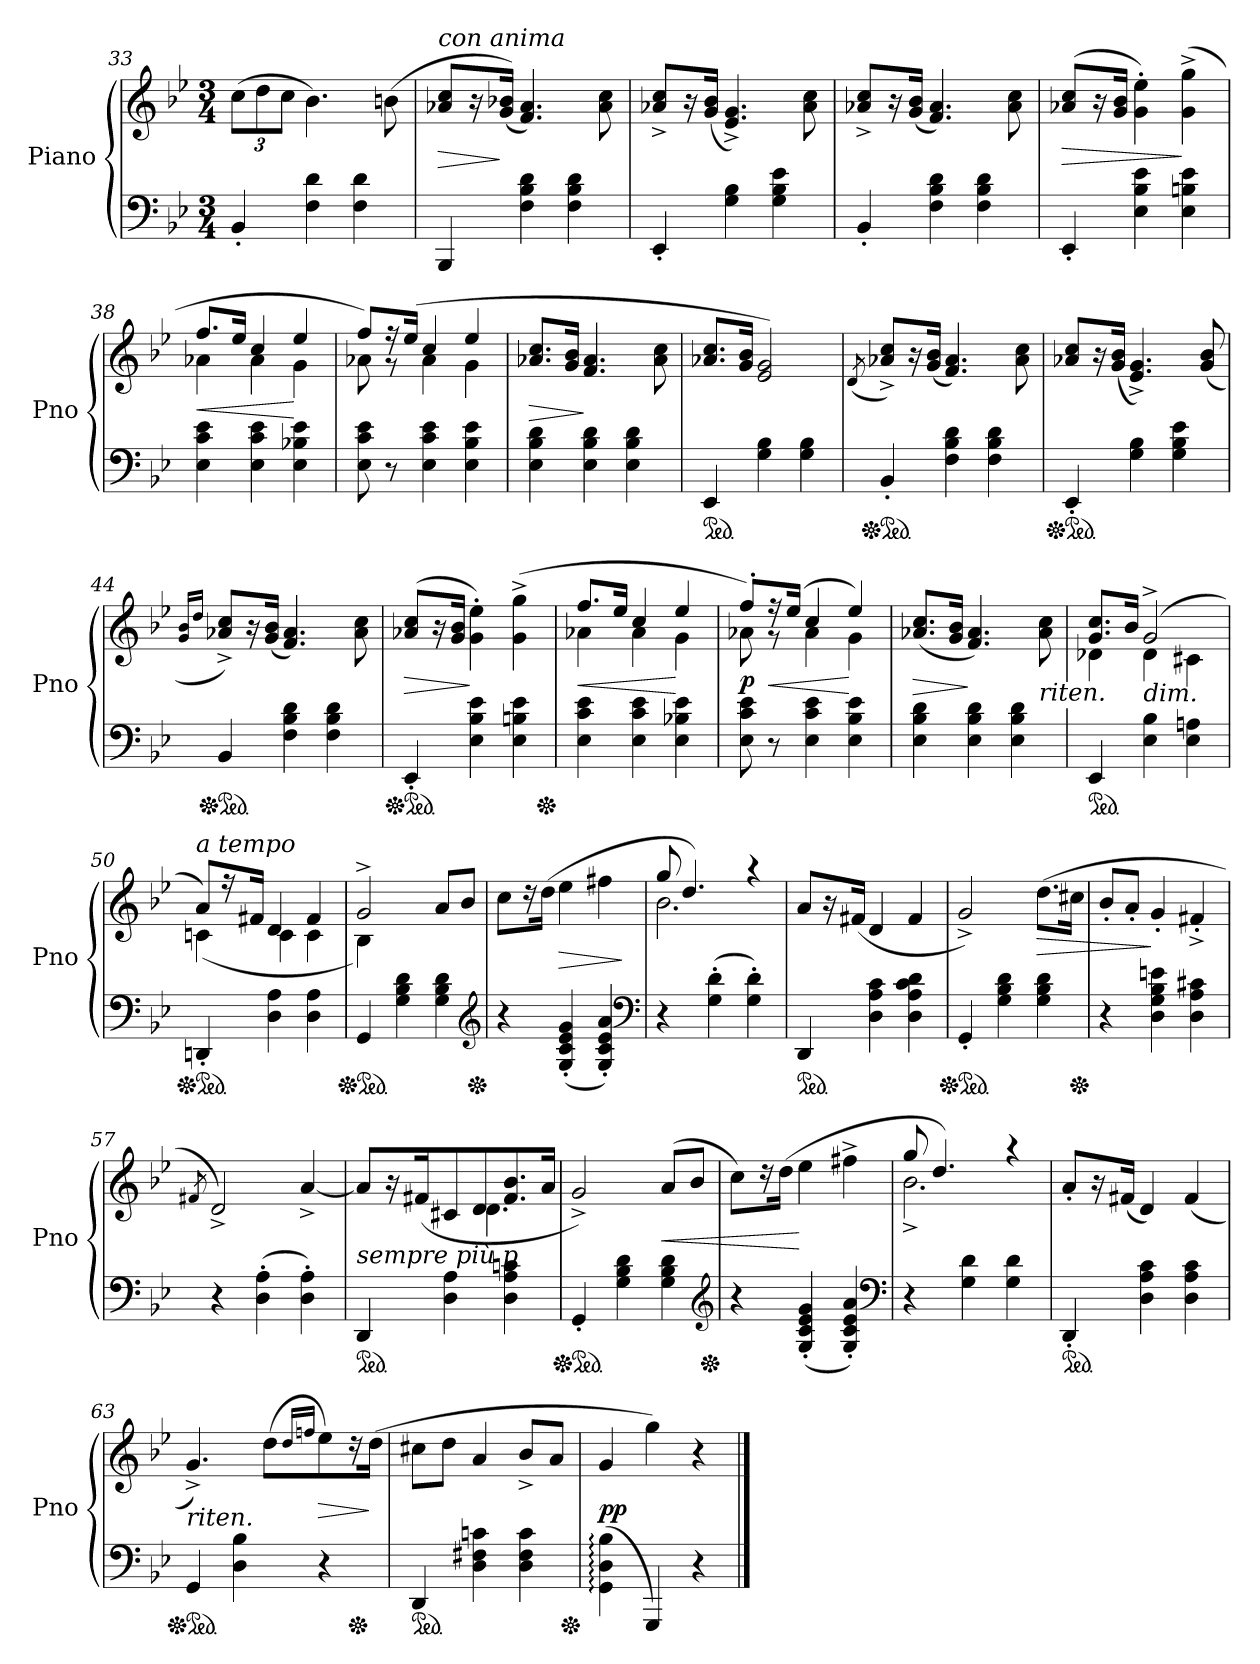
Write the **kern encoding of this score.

**kern	**kern	**dynam
*part1	*part1	*part1
*staff2	*staff1	*staff1/2
*I"Piano	*	*
*I'Pno	*	*
*clefF4	*clefG2	*
*k[b-e-]	*k[b-e-]	*
*g:	*g:	*
*M3/4	*M3/4	*
=33	=33	=33
4BB-'	(12ccL	.
.	12dd	.
.	12ccJ	.
4F 4d	4.b-)	.
4F 4d	.	.
.	(8bn	.
=34	=34	=34
!	!LO:TX:a:i:t=con anima	!
4BBB-	8a-X 8ccL	>
.	16r	.
.	(16g 16b-XJk)	]
4F 4B- 4d	4.f 4.a-)	.
4F 4B- 4d	.	.
.	8a- 8cc	.
=35	=35	=35
4EE-'	8a-X^ 8cc^L	.
.	16r	.
.	(16g 16b-Jk	.
4G 4B-	4.e-^ 4.g^)	.
4G 4B- 4e-	.	.
.	8a- 8cc	.
=36	=36	=36
4BB-'	8a-X^ 8cc^L	.
.	16r	.
.	(16g 16b-Jk	.
4F 4B- 4d	4.f 4.a-)	.
4F 4B- 4d	.	.
.	8a- 8cc	.
=37	=37	=37
4EE-'	(>8a-X 8ccL	>
.	16r	.
.	16g 16b-Jk	.
4E- 4B- 4e-	4g' 4ee-')	.
4E- 4Bn 4e-	(4g^ 4gg^	]
=38	=38	=38
*	*^	*
4E- 4c 4e-	8.ffL	4a-X	<
.	16ee-Jk	.	.
4E- 4c 4e-	4cc	4a-	.
4E- 4B-X 4e-	4ee-	4g	[
=39	=39	=39	=39
8E- 8c 8e-	8ffL)	8a-X	.
8r	16r	8r	.
.	(16ee-Jk	.	.
4E- 4c 4e-	4cc	4a-	.
4E- 4B- 4e-	4ee-	4g	.
*	*v	*v	*
=40	=40	=40
4E- 4B- 4d	8.a-X 8.ccL	>
.	16g 16b-Jk	.
4E- 4B- 4d	4.f 4.a-	]
4E- 4B- 4d	.	.
.	8a- 8cc	.
=41	=41	=41
*ped	*	*
4EE-	8.a-X 8.ccL	.
.	16g 16b-Jk	.
4G 4B-	2e- 2g)	.
4G 4B-	.	.
=42	=42	=42
.	(8qd/	.
*Xped	*	*
*ped	*	*
4BB-'	8a-X^ 8cc^L)	.
.	16r	.
.	(16g 16b-Jk	.
4F 4B- 4d	4.f 4.a-)	.
4F 4B- 4d	.	.
.	8a- 8cc	.
=43	=43	=43
*Xped	*	*
*ped	*	*
4EE-'	8a-X 8ccL	.
.	16r	.
.	(16g 16b-Jk	.
4G 4B-	4.e-^ 4.g^)	.
4G 4B- 4e-	.	.
.	(8g 8b-	.
=44	=44	=44
.	16qg/ 16qb-/LL	.
.	16qdd/JJ	.
*Xped	*	*
*ped	*	*
4BB-	8a-X^ 8cc^L)	.
.	16r	.
.	(16g 16b-Jk	.
4F 4B- 4d	4.f 4.a-)	.
4F 4B- 4d	.	.
.	8a- 8cc	.
=45	=45	=45
*Xped	*	*
*ped	*	*
4EE-'	(>8a-X 8ccL	>
.	16r	.
.	16g 16b-Jk	.
4E- 4B- 4e-	4g' 4ee-')	]
4E- 4Bn 4e-	(4g^ 4gg^	.
*Xped	*	*
=46	=46	=46
*	*^	*
4E- 4c 4e-	8.ffL	4a-X	<
.	16ee-Jk	.	.
4E- 4c 4e-	4cc	4a-	.
4E- 4B-X 4e-	4ee-	4g	[
=47	=47	=47	=47
8E- 8c 8e-	8ff'L)	8a-X	p
8r	16r	8r	<
.	(16ee-Jk	.	.
4E- 4c 4e-	4cc	4a-	.
4E- 4B- 4e-	4ee-)	4g	[
*	*v	*v	*
=48	=48	=48
4E- 4B- 4d	(8.a-X 8.ccL	>
.	16g 16b-Jk	.
4E- 4B- 4d	4.f 4.a-)	]
4E- 4B- 4d	.	.
!	!LO:TX:b:i:t=riten.	!
.	8a- 8cc	.
=49	=49	=49
*	*^	*
*ped	*	*	*
4EE-	8.g 8.ccL	4d-X	.
.	16b-Jk	.	.
!	!LO:TX:b:i:t=dim.	!	!
4E- 4B-	(2g^	4d-	.
4E- 4An	.	4c#X	.
=50	=50	=50	=50
!	!LO:TX:a:i:t=a tempo	!	!
*Xped	*	*	*
*ped	*	*	*
4DDn'	8aL)	(4cn	.
.	16r	.	.
.	16f#XJk	.	.
4D 4A	4d	4c	.
4D 4A	4f#	4c	.
=51	=51	=51	=51
*Xped	*	*	*
*ped	*	*	*
4GG	2g^	4B-)	.
4G 4B- 4d	.	4ryy	.
4G 4B- 4d	8aL	4ryy	.
.	8b-J	.	.
*	*v	*v	*
*clefG2	*	*
*Xped	*	*
=52	=52	=52
4r	8ccL	.
.	16r	.
.	(>16ddJk	.
(4G' 4c' 4e-' 4g'	4ee-	>
4G' 4c' 4e-' 4a')	4ff#X	.
*clefF4	*	*
.	.	]
=53	=53	=53
*	*^	*
4r	8gg	2.b-	.
.	4.dd)	.	.
(4G' 4d'	.	.	.
4G' 4d')	4r	.	.
*	*v	*v	*
=54	=54	=54
*ped	*	*
4DD	8aL	.
.	16r	.
.	(16f#XJk	.
4D 4A 4c	4d	.
4D 4A 4c 4d	4f#	.
=55	=55	=55
*Xped	*	*
*ped	*	*
4GG'	2g^)	.
4G 4B- 4d	.	.
4G 4B- 4d	(8.ddL	>
.	16cc#XJk	.
*Xped	*	*
=56	=56	=56
4r	8b-'L	.
.	8a'J	.
4D 4G 4B- 4en	4g'	]
4D 4A 4c#X	4f#X'^	.
=57	=57	=57
.	8qf#X/	.
4r	2d^)	.
(4D' 4A'	.	.
4D' 4A')	[4a^	.
=58	=58	=58
*	*^	*
!	!LO:TX:b:i:t=sempre più p	!	!
*ped	*	*	*
4DD	8aL]	4.ryy	.
.	16r	.	.
.	(<16f#XK	.	.
4D 4A	8c#X	.	.
.	8d	4.d	.
4D 4A 4cn	8.f# 8.b-	.	.
.	16aJk	.	.
*	*v	*v	*
=59	=59	=59
*Xped	*	*
*ped	*	*
4GG'	2g^)	.
4G 4B- 4d	.	.
4G 4B- 4d	(>8aL	<
.	8b-J	.
*clefG2	*	*
*Xped	*	*
=60	=60	=60
4r	8ccL)	.
.	16r	.
.	(16ddJk	.
(4G' 4c' 4e-' 4g'	4ee-	[
4G' 4c' 4e-' 4a')	4ff#X^	.
*clefF4	*	*
=61	=61	=61
*	*^	*
4r	8gg	2.b-^	.
.	4.dd)	.	.
4G 4d	.	.	.
4G 4d	4r	.	.
*	*v	*v	*
=62	=62	=62
*ped	*	*
4DD'	8a'L	.
.	16r	.
.	(16f#XJk	.
4D 4A 4c	4d)	.
4D 4A 4c	(4f#	.
=63	=63	=63
!	!LO:TX:b:i:t=riten.	!
*Xped	*	*
*ped	*	*
4GG	4.g^)	.
4D 4B-	.	.
.	(8ddL	.
.	16qdd/LL	.
.	16qffn/JJ	.
4r	8ee-)	>
*Xped	*	*
.	16r	.
.	(16ddJk	]
=64	=64	=64
*ped	*	*
4DD	8cc#XL	.
.	8ddJ	.
4D 4F#X 4cn	4a	.
4D 4F# 4c	8b-^L	.
.	8aJ	.
*Xped	*	*
=65	=65	=65
(4GG: 4D: 4B-:	4g	pp
4GGG)	4gg)	.
4r	4r	.
==	==	==
*-	*-	*-
